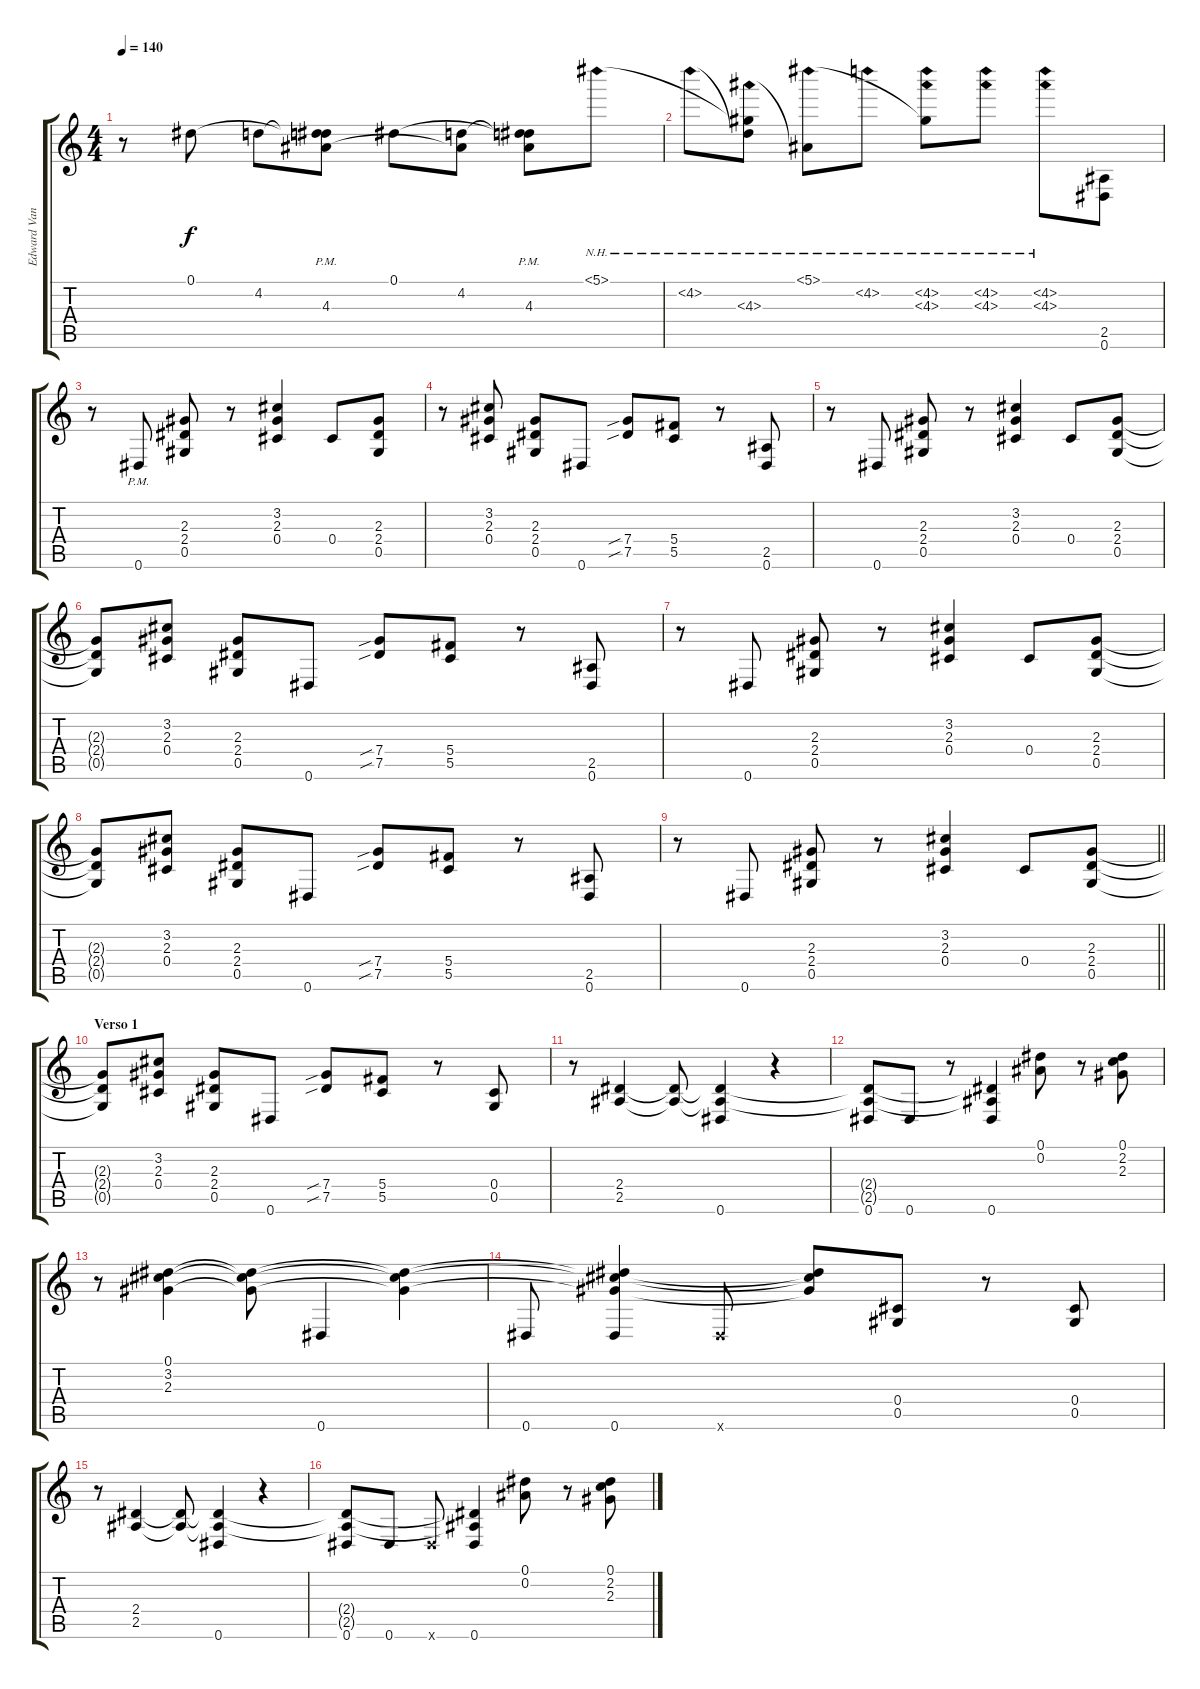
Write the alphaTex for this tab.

\track ("Edward Van Halen" "Edward Van") {instrument distortionguitar}
\staff {score tabs}
\tuning (Eb4 Bb3 Gb3 Db3 Ab2 Eb2) {hide}
\ts (4 4)
\tempo 140
\clef g2
\ks c
r.8{dy f} 0.1.8 4.2.8 (0.1{t} 4.2{t} 4.3{pm}).8 0.1.8 (4.2 4.3{t}).8 (0.1{t} 4.2{t} 4.3{pm}).8 5.1{nh}.8 |
4.2{nh}.8 (5.1{t} 4.2{t} 4.3{nh}).8 (5.1{nh} 4.3{t}).8 4.2{nh}.8 (5.1{t} 4.2{nh} 4.3{nh}).8 (4.2{nh} 4.3{nh}).8 (4.2{nh} 4.3{nh}).8 (2.5 0.6).8 |
r.8 0.6{pm}.8 (2.3 2.4 0.5).8 r.8 (3.2 2.3 0.4).4 0.4.8 (2.3 2.4 0.5).8 |
r.8 (3.2 2.3 0.4).8 (2.3 2.4 0.5).8 0.6.8 (7.4{sib} 7.5{sib}).8 (5.4 5.5).8 r.8 (2.5 0.6).8 |
r.8 0.6.8 (2.3 2.4 0.5).8 r.8 (3.2 2.3 0.4).4 0.4.8 (2.3 2.4 0.5).8 |
(2.3{t} 2.4{t} 0.5{t}).8 (3.2 2.3 0.4).8 (2.3 2.4 0.5).8 0.6.8 (7.4{sib} 7.5{sib}).8 (5.4 5.5).8 r.8 (2.5 0.6).8 |
r.8 0.6.8 (2.3 2.4 0.5).8 r.8 (3.2 2.3 0.4).4 0.4.8 (2.3 2.4 0.5).8 |
(2.3{t} 2.4{t} 0.5{t}).8 (3.2 2.3 0.4).8 (2.3 2.4 0.5).8 0.6.8 (7.4{sib} 7.5{sib}).8 (5.4 5.5).8 r.8 (2.5 0.6).8 |
\barLineRight lightlight
r.8 0.6.8 (2.3 2.4 0.5).8 r.8 (3.2 2.3 0.4).4 0.4.8 (2.3 2.4 0.5).8 |
\section ("" "Verso 1")
(2.3{t} 2.4{t} 0.5{t}).8 (3.2 2.3 0.4).8 (2.3 2.4 0.5).8 0.6.8 (7.4{sib} 7.5{sib}).8 (5.4 5.5).8 r.8 (0.4 0.5).8 |
r.8 (2.4 2.5).4 (2.4{t} 2.5{t}).8 (2.4{t} 2.5{t} 0.6).4 r.4 |
(2.4{t} 2.5{t} 0.6).8 0.6.8 r.8 (2.4{t} 2.5{t} 0.6).4 (0.1 0.2).8 r.8 (0.1 2.2 2.3).8 |
r.8 (0.1 3.2 2.3).4 (0.1{t} 3.2{t} 2.3{t}).8 0.6.4 (0.1{t} 3.2{t} 2.3{t}).4 |
0.6.8 (0.1{t} 3.2{t} 2.3{t} 0.6).4 0.6{x}.8 (0.1{t} 3.2{t} 2.3{t}).8 (0.4 0.5).8 r.8 (0.4 0.5).8 |
r.8 (2.4 2.5).4 (2.4{t} 2.5{t}).8 (2.4{t} 2.5{t} 0.6).4 r.4 |
(2.4{t} 2.5{t} 0.6).8 0.6.8 0.6{x}.8 (2.4{t} 2.5{t} 0.6).4 (0.1 0.2).8 r.8 (0.1 2.2 2.3).8
